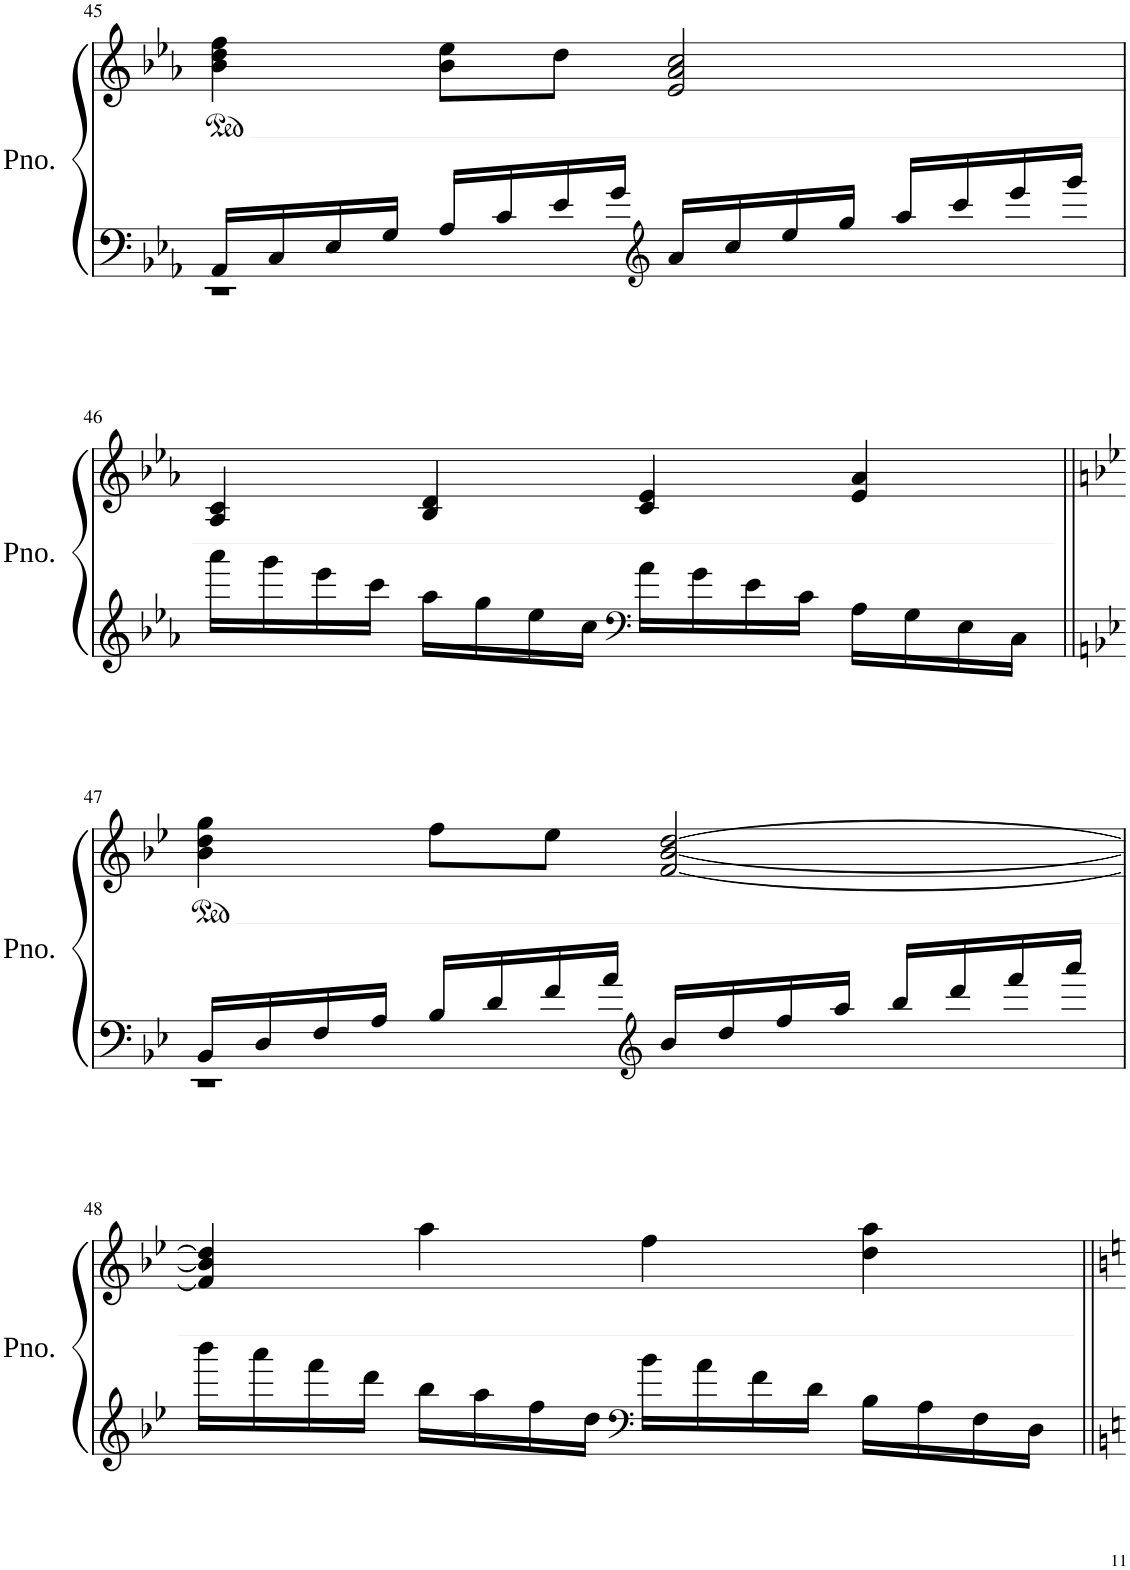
**kern	**kern
*part1	*part1
*staff2	*staff1
*I"Piano	*
*I'Pno.	*
!!LO:PB:g=z
*clefF4	*clefG2
*k[b-e-a-]	*k[b-e-a-]
*M4/4	*M4/4
=45	=45
*^	*
16AA-/LL	1r	4b-\ 4dd\ 4ff\
16C/	.	.
16E-/	.	.
16G/JJ	.	.
16A-/LL	.	8b-\ 8ee-\L
16c/	.	.
16e-/	.	8dd\J
16g/JJ	.	.
*clefG2	*	*
16a-/LL	.	2e-/ 2a-/ 2cc/
16cc/	.	.
16ee-/	.	.
16gg/JJ	.	.
16aa-/LL	.	.
16ccc/	.	.
16eee-/	.	.
16ggg/JJ	.	.
*v	*v	*
!!LO:LB:g=z
=46	=46
16aaa-\LL	4A-/ 4c/
16ggg\	.
16eee-\	.
16ccc\JJ	.
16aa-\LL	4B-/ 4d/
16gg\	.
16ee-\	.
16cc\JJ	.
*clefF4	*
16a-\LL	4c/ 4e-/
16g\	.
16e-\	.
16c\JJ	.
16A-\LL	4e-/ 4a-/
16G\	.
16E-\	.
16C\JJ	.
!!LO:LB:g=z
=47||	=47||
*k[b-e-]	*k[b-e-]
*^	*
16BB-/LL	1r	4b-\ 4dd\ 4gg\
16D/	.	.
16F/	.	.
16A/JJ	.	.
16B-/LL	.	8ff\L
16d/	.	.
16f/	.	8ee-\J
16a/JJ	.	.
*clefG2	*	*
16b-/LL	.	[2f/ [2b-/ [2dd/
16dd/	.	.
16ff/	.	.
16aa/JJ	.	.
16bb-/LL	.	.
16ddd/	.	.
16fff/	.	.
16aaa/JJ	.	.
*v	*v	*
!!LO:LB:g=z
=48	=48
16bbb-\LL	4f/] 4b-/] 4dd/]
16aaa\	.
16fff\	.
16ddd\JJ	.
16bb-\LL	4aa\
16aa\	.
16ff\	.
16dd\JJ	.
*clefF4	*
16b-\LL	4ff\
16a\	.
16f\	.
16d\JJ	.
16B-\LL	4dd\ 4aa\
16A\	.
16F\	.
16D\JJ	.
=||	=||
*-	*-
